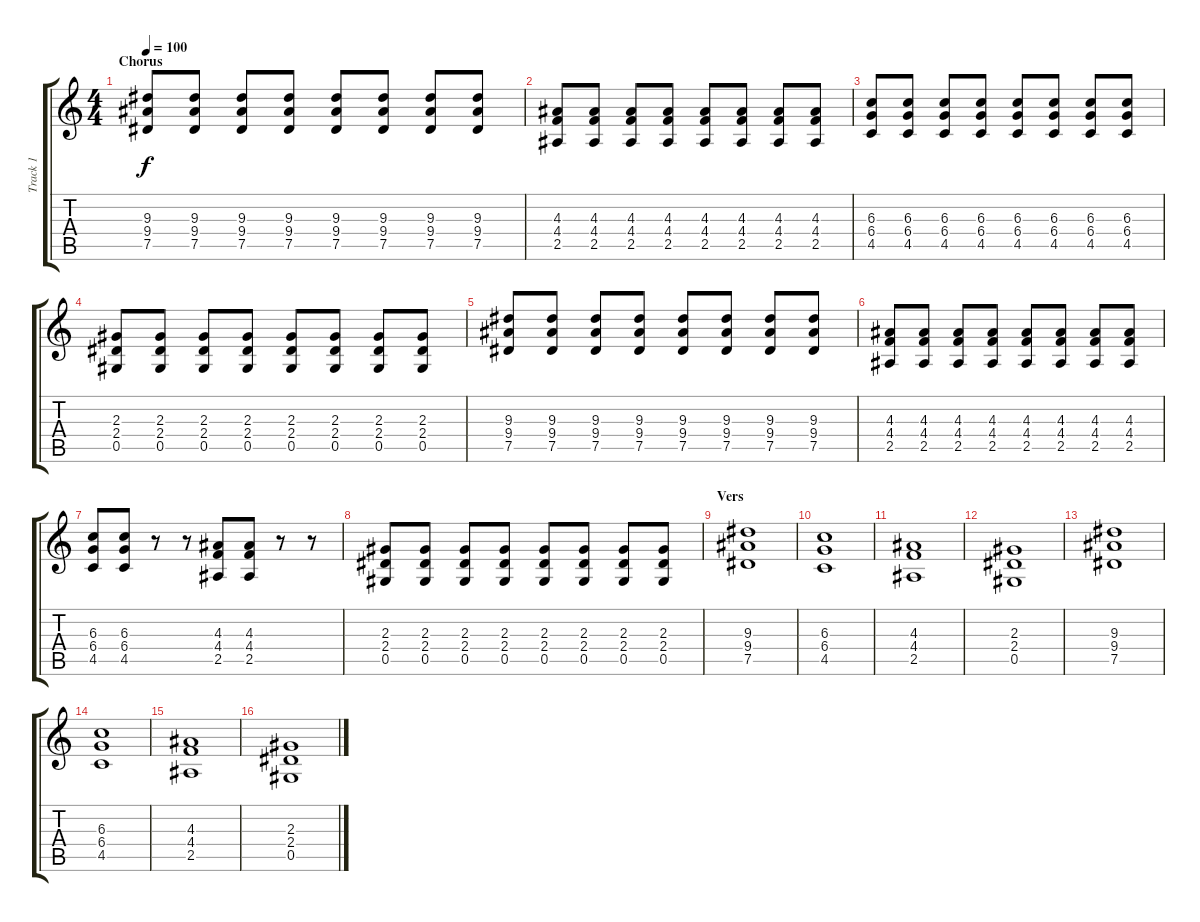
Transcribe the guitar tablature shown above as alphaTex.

\track ("Track 1" "Track 1") {instrument acousticguitarsteel}
\staff {score tabs}
\tuning (Eb4 Bb3 Gb3 Db3 Ab2 Eb2) {hide}
\ts (4 4)
\section ("" "Chorus")
\tempo 100
\clef g2
\ks c
(9.3 9.4 7.5).8{dy f} (9.3 9.4 7.5).8 (9.3 9.4 7.5).8 (9.3 9.4 7.5).8 (9.3 9.4 7.5).8 (9.3 9.4 7.5).8 (9.3 9.4 7.5).8 (9.3 9.4 7.5).8 |
(4.3 4.4 2.5).8 (4.3 4.4 2.5).8 (4.3 4.4 2.5).8 (4.3 4.4 2.5).8 (4.3 4.4 2.5).8 (4.3 4.4 2.5).8 (4.3 4.4 2.5).8 (4.3 4.4 2.5).8 |
(6.3 6.4 4.5).8 (6.3 6.4 4.5).8 (6.3 6.4 4.5).8 (6.3 6.4 4.5).8 (6.3 6.4 4.5).8 (6.3 6.4 4.5).8 (6.3 6.4 4.5).8 (6.3 6.4 4.5).8 |
(2.3 2.4 0.5).8 (2.3 2.4 0.5).8 (2.3 2.4 0.5).8 (2.3 2.4 0.5).8 (2.3 2.4 0.5).8 (2.3 2.4 0.5).8 (2.3 2.4 0.5).8 (2.3 2.4 0.5).8 |
(9.3 9.4 7.5).8 (9.3 9.4 7.5).8 (9.3 9.4 7.5).8 (9.3 9.4 7.5).8 (9.3 9.4 7.5).8 (9.3 9.4 7.5).8 (9.3 9.4 7.5).8 (9.3 9.4 7.5).8 |
(4.3 4.4 2.5).8 (4.3 4.4 2.5).8 (4.3 4.4 2.5).8 (4.3 4.4 2.5).8 (4.3 4.4 2.5).8 (4.3 4.4 2.5).8 (4.3 4.4 2.5).8 (4.3 4.4 2.5).8 |
(6.3 6.4 4.5).8 (6.3 6.4 4.5).8 r.8 r.8 (4.3 4.4 2.5).8 (4.3 4.4 2.5).8 r.8 r.8 |
(2.3 2.4 0.5).8 (2.3 2.4 0.5).8 (2.3 2.4 0.5).8 (2.3 2.4 0.5).8 (2.3 2.4 0.5).8 (2.3 2.4 0.5).8 (2.3 2.4 0.5).8 (2.3 2.4 0.5).8 |
\section ("" "Vers")
(9.3 9.4 7.5).1 |
(6.3 6.4 4.5).1 |
(4.3 4.4 2.5).1 |
(2.3 2.4 0.5).1 |
(9.3 9.4 7.5).1 |
(6.3 6.4 4.5).1 |
(4.3 4.4 2.5).1 |
(2.3 2.4 0.5).1
